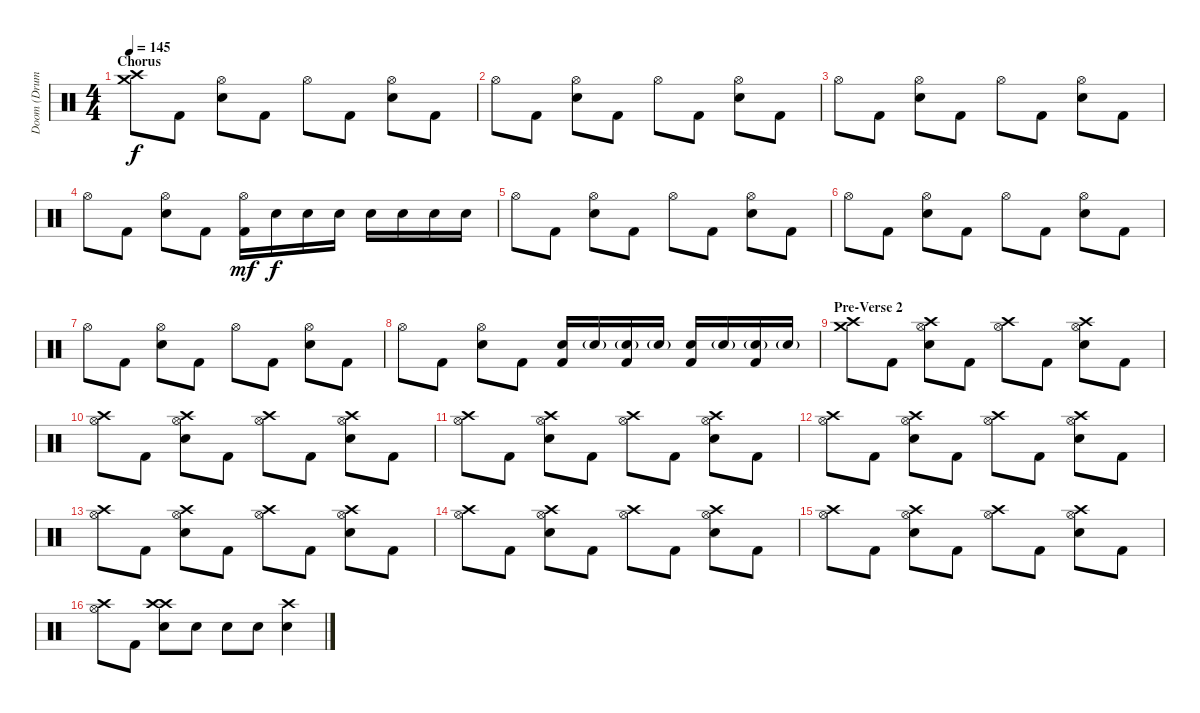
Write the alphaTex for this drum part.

\track ("Doom (Drums)" "Doom (Drum") {instrument percussion}
\staff {score}
\articulation defaults
\ts (4 4)
\section ("" "Chorus")
\tempo 145
\clef neutral
\ks c
("Crash medium (hit)" "Crash high (hit)").8{dy f} "Kick (hit) 2".8 ("Hi-Hat (open)" "Electric Snare (hit)").8 "Kick (hit) 2".8 "Hi-Hat (open)".8 "Kick (hit) 2".8 ("Hi-Hat (open)" "Electric Snare (hit)").8 "Kick (hit) 2".8 |
"Hi-Hat (open)".8 "Kick (hit) 2".8 ("Hi-Hat (open)" "Electric Snare (hit)").8 "Kick (hit) 2".8 "Hi-Hat (open)".8 "Kick (hit) 2".8 ("Hi-Hat (open)" "Electric Snare (hit)").8 "Kick (hit) 2".8 |
"Hi-Hat (open)".8 "Kick (hit) 2".8 ("Hi-Hat (open)" "Electric Snare (hit)").8 "Kick (hit) 2".8 "Hi-Hat (open)".8 "Kick (hit) 2".8 ("Hi-Hat (open)" "Electric Snare (hit)").8 "Kick (hit) 2".8 |
"Hi-Hat (open)".8 "Kick (hit) 2".8 ("Hi-Hat (open)" "Electric Snare (hit)").8 "Kick (hit) 2".8 ("Hi-Hat (open)" "Kick (hit) 2").16{dy mf} "Electric Snare (hit)".16{dy f} "Electric Snare (hit)".16 "Electric Snare (hit)".16 "Electric Snare (hit)".16 "Electric Snare (hit)".16 "Electric Snare (hit)".16 "Electric Snare (hit)".16 |
"Hi-Hat (open)".8 "Kick (hit) 2".8 ("Hi-Hat (open)" "Electric Snare (hit)").8 "Kick (hit) 2".8 "Hi-Hat (open)".8 "Kick (hit) 2".8 ("Hi-Hat (open)" "Electric Snare (hit)").8 "Kick (hit) 2".8 |
"Hi-Hat (open)".8 "Kick (hit) 2".8 ("Hi-Hat (open)" "Electric Snare (hit)").8 "Kick (hit) 2".8 "Hi-Hat (open)".8 "Kick (hit) 2".8 ("Hi-Hat (open)" "Electric Snare (hit)").8 "Kick (hit) 2".8 |
"Hi-Hat (open)".8 "Kick (hit) 2".8 ("Hi-Hat (open)" "Electric Snare (hit)").8 "Kick (hit) 2".8 "Hi-Hat (open)".8 "Kick (hit) 2".8 ("Hi-Hat (open)" "Electric Snare (hit)").8 "Kick (hit) 2".8 |
"Hi-Hat (open)".8 "Kick (hit) 2".8 ("Hi-Hat (open)" "Electric Snare (hit)").8 "Kick (hit) 2".8 ("Electric Snare (hit)" "Kick (hit) 2").16 "Electric Snare (hit)"{g}.16 ("Electric Snare (hit)"{g} "Kick (hit) 2").16 "Electric Snare (hit)"{g}.16 ("Electric Snare (hit)" "Kick (hit) 2").16 "Electric Snare (hit)"{g}.16 ("Electric Snare (hit)"{g} "Kick (hit) 2").16 "Electric Snare (hit)"{g}.16 |
\section ("" "Pre-Verse 2")
("Crash medium (hit)" "Crash high (hit)").8 "Kick (hit) 2".8 ("Crash high (hit)" "Hi-Hat (open)" "Electric Snare (hit)").8 "Kick (hit) 2".8 ("Crash high (hit)" "Hi-Hat (open)").8 "Kick (hit) 2".8 ("Crash high (hit)" "Hi-Hat (open)" "Electric Snare (hit)").8 "Kick (hit) 2".8 |
("Crash high (hit)" "Hi-Hat (open)").8 "Kick (hit) 2".8 ("Crash high (hit)" "Hi-Hat (open)" "Electric Snare (hit)").8 "Kick (hit) 2".8 ("Crash high (hit)" "Hi-Hat (open)").8 "Kick (hit) 2".8 ("Crash high (hit)" "Hi-Hat (open)" "Electric Snare (hit)").8 "Kick (hit) 2".8 |
("Crash high (hit)" "Hi-Hat (open)").8 "Kick (hit) 2".8 ("Crash high (hit)" "Hi-Hat (open)" "Electric Snare (hit)").8 "Kick (hit) 2".8 ("Crash high (hit)" "Hi-Hat (open)").8 "Kick (hit) 2".8 ("Crash high (hit)" "Hi-Hat (open)" "Electric Snare (hit)").8 "Kick (hit) 2".8 |
("Crash high (hit)" "Hi-Hat (open)").8 "Kick (hit) 2".8 ("Crash high (hit)" "Hi-Hat (open)" "Electric Snare (hit)").8 "Kick (hit) 2".8 ("Crash high (hit)" "Hi-Hat (open)").8 "Kick (hit) 2".8 ("Crash high (hit)" "Hi-Hat (open)" "Electric Snare (hit)").8 "Kick (hit) 2".8 |
("Crash high (hit)" "Hi-Hat (open)").8 "Kick (hit) 2".8 ("Crash high (hit)" "Hi-Hat (open)" "Electric Snare (hit)").8 "Kick (hit) 2".8 ("Crash high (hit)" "Hi-Hat (open)").8 "Kick (hit) 2".8 ("Crash high (hit)" "Hi-Hat (open)" "Electric Snare (hit)").8 "Kick (hit) 2".8 |
("Crash high (hit)" "Hi-Hat (open)").8 "Kick (hit) 2".8 ("Crash high (hit)" "Hi-Hat (open)" "Electric Snare (hit)").8 "Kick (hit) 2".8 ("Crash high (hit)" "Hi-Hat (open)").8 "Kick (hit) 2".8 ("Crash high (hit)" "Hi-Hat (open)" "Electric Snare (hit)").8 "Kick (hit) 2".8 |
("Crash high (hit)" "Hi-Hat (open)").8 "Kick (hit) 2".8 ("Crash high (hit)" "Hi-Hat (open)" "Electric Snare (hit)").8 "Kick (hit) 2".8 ("Crash high (hit)" "Hi-Hat (open)").8 "Kick (hit) 2".8 ("Crash high (hit)" "Hi-Hat (open)" "Electric Snare (hit)").8 "Kick (hit) 2".8 |
("Crash high (hit)" "Hi-Hat (open)").8 "Kick (hit) 2".8 ("Crash high (hit)" "Crash high (hit)" "Electric Snare (hit)").8 "Electric Snare (hit)".8 "Electric Snare (hit)".8 "Electric Snare (hit)".8 ("Crash high (hit)" "Electric Snare (hit)").4
